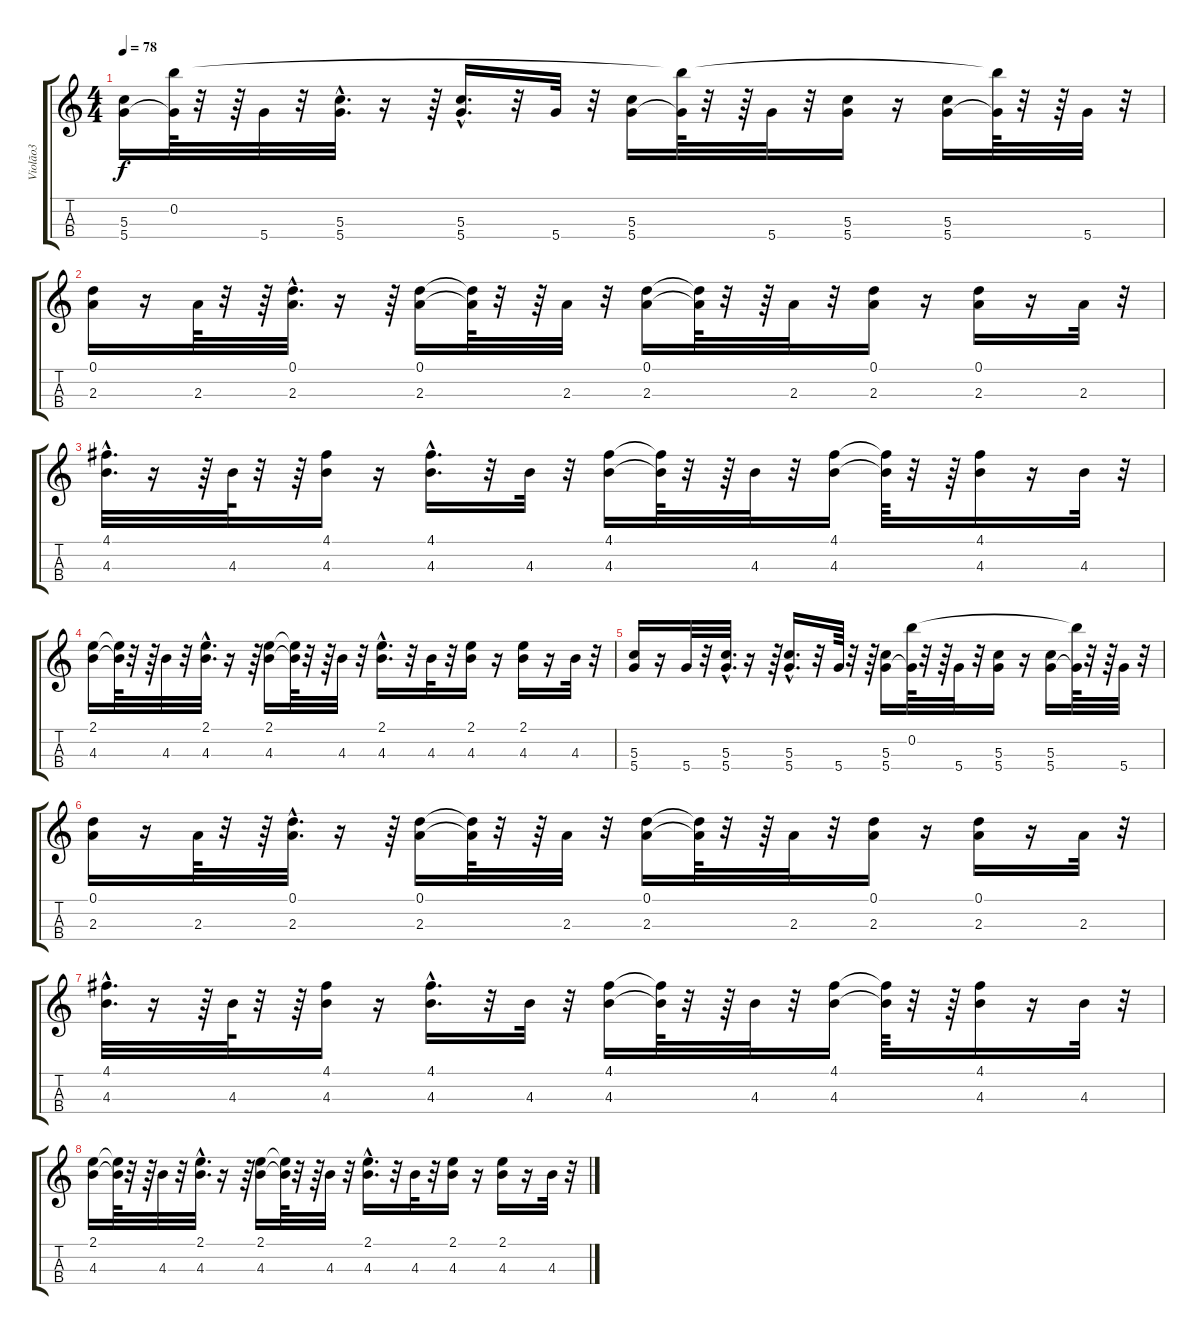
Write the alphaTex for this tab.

\track ("Violão3" "Violão3") {instrument acousticguitarsteel}
\staff {score tabs}
\tuning (D4 B4 G3 D3) {hide}
\ts (4 4)
\tempo 78
\clef g2
\ks c
(5.3 5.4).16{dy f} (0.2 5.4{t}).64 r.32 r.64 5.4.32 r.32 (5.3{hac} 5.4{hac}).32{d} r.16 r.64 (5.3{hac} 5.4{hac}).16{d} r.32 5.4.32 r.32 (5.3 5.4).16 (0.2{t} 5.4{t}).64 r.32 r.64 5.4.32 r.32 (5.3 5.4).16 r.16 (5.3 5.4).16 (0.2{t} 5.4{t}).64 r.32 r.64 5.4.32 r.32 |
(0.1 2.3).16 r.16 2.3.64 r.32 r.64 (0.1{hac} 2.3{hac}).32{d} r.16 r.64 (0.1 2.3).16 (0.1{t} 2.3{t}).64 r.32 r.64 2.3.32 r.32 (0.1 2.3).16 (0.1{t} 2.3{t}).64 r.32 r.64 2.3.32 r.32 (0.1 2.3).16 r.16 (0.1 2.3).16 r.16 2.3.32 r.32 |
(4.1{hac} 4.3{hac}).32{d} r.16 r.64 4.3.64 r.32 r.64 (4.1 4.3).16 r.16 (4.1{hac} 4.3{hac}).16{d} r.32 4.3.32 r.32 (4.1 4.3).16 (4.1{t} 4.3{t}).64 r.32 r.64 4.3.32 r.32 (4.1 4.3).16 (4.1{t} 4.3{t}).64 r.32 r.64 (4.1 4.3).16 r.16 4.3.32 r.32 |
(2.1 4.3).16 (2.1{t} 4.3{t}).64 r.32 r.64 4.3.32 r.32 (2.1{hac} 4.3{hac}).32{d} r.16 r.64 (2.1 4.3).16 (2.1{t} 4.3{t}).64 r.32 r.64 4.3.32 r.32 (2.1{hac} 4.3{hac}).16{d} r.32 4.3.32 r.32 (2.1 4.3).16 r.16 (2.1 4.3).16 r.16 4.3.32 r.32 |
(5.3 5.4).16 r.16 5.4.32 r.32 (5.3{hac} 5.4{hac}).32{d} r.16 r.64 (5.3{hac} 5.4{hac}).16{d} r.32 5.4.64 r.32 r.64 (5.3 5.4).16 (0.2 5.4{t}).64 r.32 r.64 5.4.32 r.32 (5.3 5.4).16 r.16 (5.3 5.4).16 (0.2{t} 5.4{t}).64 r.32 r.64 5.4.32 r.32 |
(0.1 2.3).16 r.16 2.3.64 r.32 r.64 (0.1{hac} 2.3{hac}).32{d} r.16 r.64 (0.1 2.3).16 (0.1{t} 2.3{t}).64 r.32 r.64 2.3.32 r.32 (0.1 2.3).16 (0.1{t} 2.3{t}).64 r.32 r.64 2.3.32 r.32 (0.1 2.3).16 r.16 (0.1 2.3).16 r.16 2.3.32 r.32 |
(4.1{hac} 4.3{hac}).32{d} r.16 r.64 4.3.64 r.32 r.64 (4.1 4.3).16 r.16 (4.1{hac} 4.3{hac}).16{d} r.32 4.3.32 r.32 (4.1 4.3).16 (4.1{t} 4.3{t}).64 r.32 r.64 4.3.32 r.32 (4.1 4.3).16 (4.1{t} 4.3{t}).64 r.32 r.64 (4.1 4.3).16 r.16 4.3.32 r.32 |
(2.1 4.3).16 (2.1{t} 4.3{t}).64 r.32 r.64 4.3.32 r.32 (2.1{hac} 4.3{hac}).32{d} r.16 r.64 (2.1 4.3).16 (2.1{t} 4.3{t}).64 r.32 r.64 4.3.32 r.32 (2.1{hac} 4.3{hac}).16{d} r.32 4.3.32 r.32 (2.1 4.3).16 r.16 (2.1 4.3).16 r.16 4.3.32 r.32
